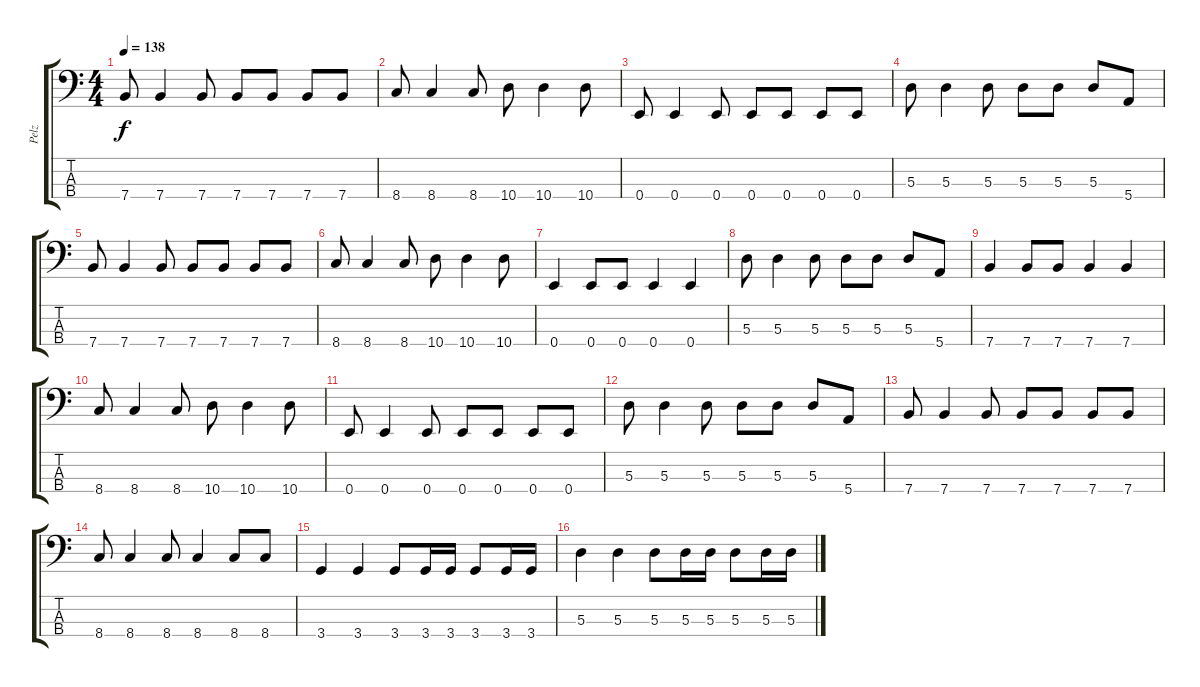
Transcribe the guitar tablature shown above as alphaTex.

\track ("Pelz" "Pelz") {instrument electricbassfinger}
\staff {score tabs}
\tuning (G2 D2 A1 E1) {hide}
\ts (4 4)
\tempo 138
\clef f4
\ks c
7.4.8{dy f} 7.4.4 7.4.8 7.4.8 7.4.8 7.4.8 7.4.8 |
8.4.8 8.4.4 8.4.8 10.4.8 10.4.4 10.4.8 |
0.4.8 0.4.4 0.4.8 0.4.8 0.4.8 0.4.8 0.4.8 |
5.3.8 5.3.4 5.3.8 5.3.8 5.3.8 5.3.8 5.4.8 |
7.4.8 7.4.4 7.4.8 7.4.8 7.4.8 7.4.8 7.4.8 |
8.4.8 8.4.4 8.4.8 10.4.8 10.4.4 10.4.8 |
0.4.4 0.4.8 0.4.8 0.4.4 0.4.4 |
5.3.8 5.3.4 5.3.8 5.3.8 5.3.8 5.3.8 5.4.8 |
7.4.4 7.4.8 7.4.8 7.4.4 7.4.4 |
8.4.8 8.4.4 8.4.8 10.4.8 10.4.4 10.4.8 |
0.4.8 0.4.4 0.4.8 0.4.8 0.4.8 0.4.8 0.4.8 |
5.3.8 5.3.4 5.3.8 5.3.8 5.3.8 5.3.8 5.4.8 |
7.4.8 7.4.4 7.4.8 7.4.8 7.4.8 7.4.8 7.4.8 |
8.4.8 8.4.4 8.4.8 8.4.4 8.4.8 8.4.8 |
3.4.4 3.4.4 3.4.8 3.4.16 3.4.16 3.4.8 3.4.16 3.4.16 |
5.3.4 5.3.4 5.3.8 5.3.16 5.3.16 5.3.8 5.3.16 5.3.16
